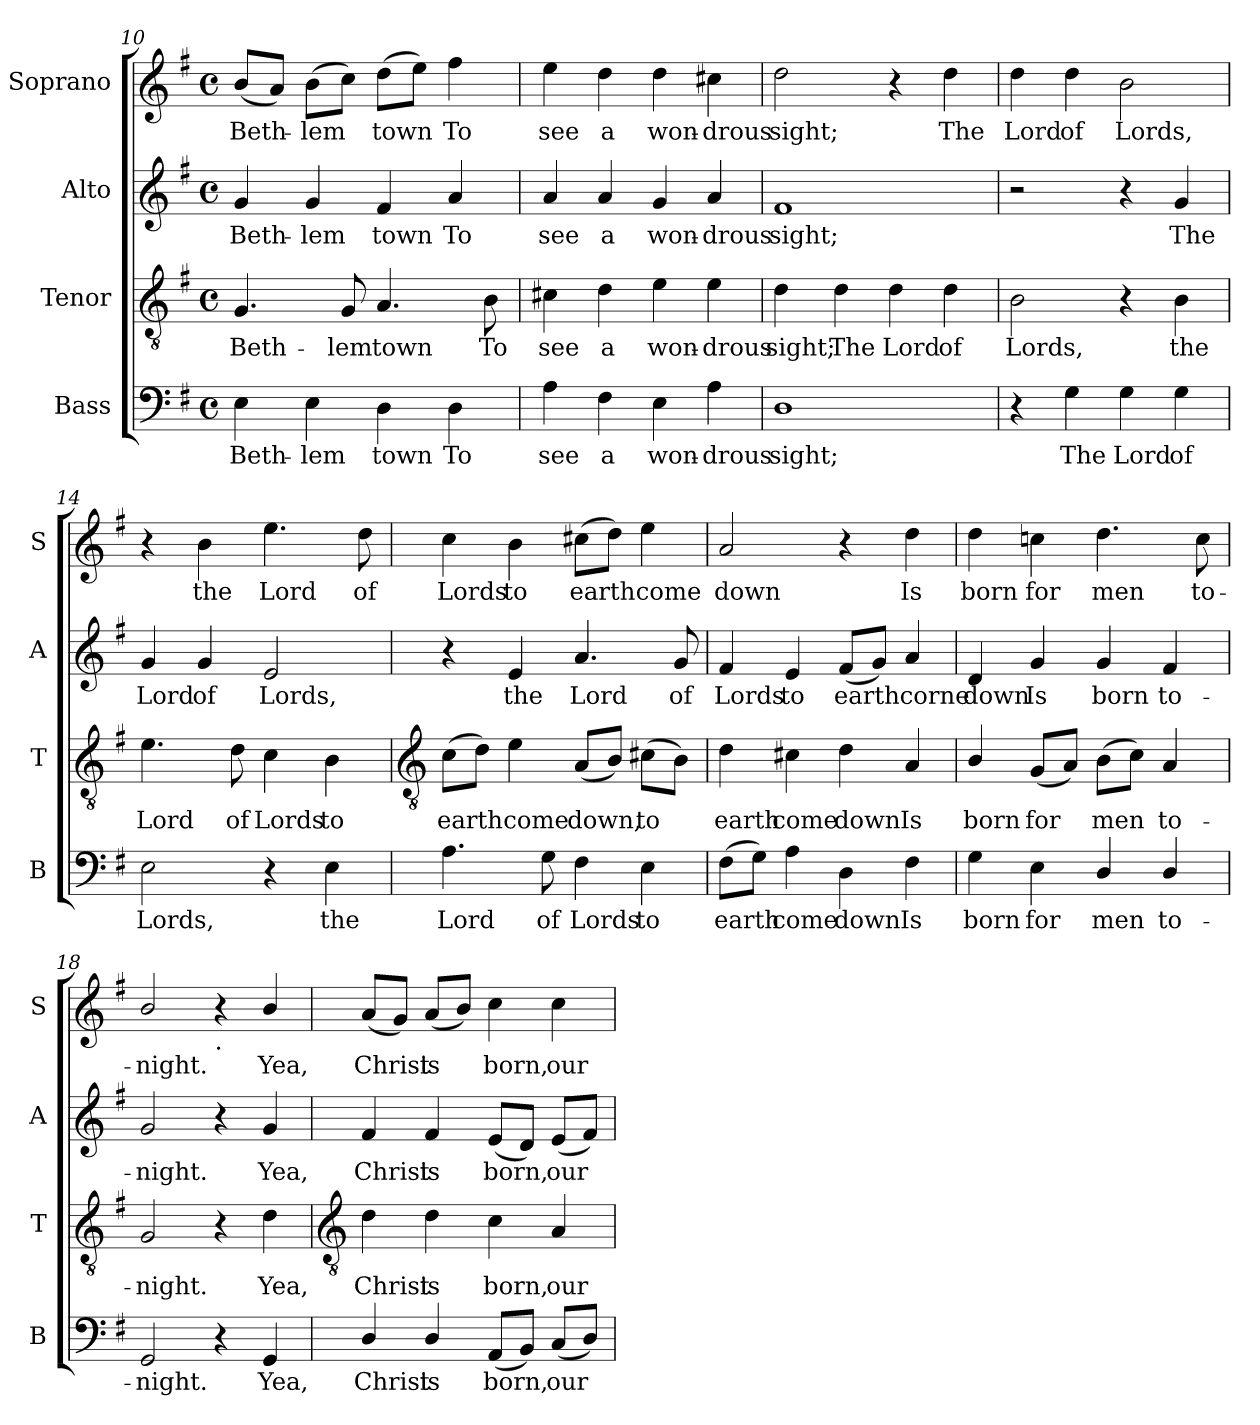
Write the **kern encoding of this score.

**kern	**text	**kern	**text	**kern	**text	**kern	**text
*part4	*part4	*part3	*part3	*part2	*part2	*part1	*part1
*staff4	*staff4	*staff3	*staff3	*staff2	*staff2	*staff1	*staff1
*I"Bass	*	*I"Tenor	*	*I"Alto	*	*I"Soprano	*
*I'B	*	*I'T	*	*I'A	*	*I'S	*
!!LO:LB:g=z
*clefF4	*	*clefGv2	*	*clefG2	*	*clefG2	*
*k[f#]	*	*k[f#]	*	*k[f#]	*	*k[f#]	*
*G:	*	*G:	*	*G:	*	*G:	*
*M4/4	*	*M4/4	*	*M4/4	*	*M4/4	*
*met(c)	*	*met(c)	*	*met(c)	*	*met(c)	*
=10	=10	=10	=10	=10	=10	=10	=10
!	!LO:LY:b	!	!LO:LY:b	!	!LO:LY:b	!	!LO:LY:b
4E	Beth-	4.G	Beth-	4g	Beth-	(<8bL	Beth-
.	.	.	.	.	.	8aJ)	.
!	!LO:LY:b	!	!	!	!LO:LY:b	!	!LO:LY:b
4E	-lem	.	.	4g	-lem	(>8bL	lem
!	!	!	!LO:LY:b	!	!	!	!
.	.	8G	-lem	.	.	8ccJ)	.
!	!LO:LY:b	!	!LO:LY:b	!	!LO:LY:b	!	!LO:LY:b
4D	town	4.A	town	4f#	town	(>8ddL	town
.	.	.	.	.	.	8eeJ)	.
!	!LO:LY:b	!	!	!	!LO:LY:b	!	!LO:LY:b
4D	To	.	.	4a	To	4ff#	To
!	!	!	!LO:LY:b	!	!	!	!
.	.	8B	To	.	.	.	.
=11	=11	=11	=11	=11	=11	=11	=11
!	!LO:LY:b	!	!LO:LY:b	!	!LO:LY:b	!	!LO:LY:b
4A	see	4c#X	see	4a	see	4ee	see
!	!LO:LY:b	!	!LO:LY:b	!	!LO:LY:b	!	!LO:LY:b
4F#	a	4d	a	4a	a	4dd	a
!	!LO:LY:b	!	!LO:LY:b	!	!LO:LY:b	!	!LO:LY:b
4E	won-	4e	won-	4g	won-	4dd	won-
!	!LO:LY:b	!	!LO:LY:b	!	!LO:LY:b	!	!LO:LY:b
4A	-drous	4e	-drous	4a	-drous	4cc#X	-drous
=12	=12	=12	=12	=12	=12	=12	=12
!	!LO:LY:b	!	!LO:LY:b	!	!LO:LY:b	!	!LO:LY:b
1D	sight;	4d	sight;	1f#	sight;	2dd	sight;
!	!	!	!LO:LY:b	!	!	!	!
.	.	4d	The	.	.	.	.
!	!	!	!LO:LY:b	!	!	!	!
.	.	4d	Lord	.	.	4r	.
!	!	!	!LO:LY:b	!	!	!	!LO:LY:b
.	.	4d	of	.	.	4dd	The
=13	=13	=13	=13	=13	=13	=13	=13
!	!	!	!LO:LY:b	!	!	!	!LO:LY:b
4r	.	2B	Lords,	2r	.	4dd	Lord
!	!LO:LY:b	!	!	!	!	!	!LO:LY:b
4G	The	.	.	.	.	4dd	of
!	!LO:LY:b	!	!	!	!	!	!LO:LY:b
4G	Lord	4r	.	4r	.	2b	Lords,
!	!LO:LY:b	!	!LO:LY:b	!	!LO:LY:b	!	!
4G	of	4B	the	4g	The	.	.
=14	=14	=14	=14	=14	=14	=14	=14
!	!LO:LY:b	!	!LO:LY:b	!	!LO:LY:b	!	!
2E	Lords,	4.e	Lord	4g	Lord	4r	.
!	!	!	!	!	!LO:LY:b	!	!LO:LY:b
.	.	.	.	4g	of	4b	the
!	!	!	!LO:LY:b	!	!	!	!
.	.	8d	of	.	.	.	.
!	!	!	!LO:LY:b	!	!LO:LY:b	!	!LO:LY:b
4r	.	4c	Lords	2e	Lords,	4.ee	Lord
!	!LO:LY:b	!	!LO:LY:b	!	!	!	!
4E	the	4B	to	.	.	.	.
!	!	!	!	!	!	!	!LO:LY:b
.	.	.	.	.	.	8dd	of
!!LO:LB:g=z
=15	=15	=15	=15	=15	=15	=15	=15
*	*	*clefGv2	*	*	*	*	*
!	!LO:LY:b	!	!LO:LY:b	!	!	!	!LO:LY:b
4.A	Lord	(>8cL	earth	4r	.	4cc	Lords
.	.	8dJ)	.	.	.	.	.
!	!	!	!LO:LY:b	!	!LO:LY:b	!	!LO:LY:b
.	.	4e	come	4e	the	4b	to
!	!LO:LY:b	!	!	!	!	!	!
8G	of	.	.	.	.	.	.
!	!LO:LY:b	!	!LO:LY:b	!	!LO:LY:b	!	!LO:LY:b
4F#	Lords	(<8AL	down,	4.a	Lord	(>8cc#XL	earth
.	.	8BJ)	.	.	.	8ddJ)	.
!	!LO:LY:b	!	!LO:LY:b	!	!	!	!LO:LY:b
4E	to	(>8c#XL	to	.	.	4ee	come
!	!	!	!	!	!LO:LY:b	!	!
.	.	8BJ)	.	8g	of	.	.
=16	=16	=16	=16	=16	=16	=16	=16
!	!LO:LY:b	!	!LO:LY:b	!	!LO:LY:b	!	!LO:LY:b
(>8F#L	earth	4d	earth	4f#	Lords	2a	down
8GJ)	.	.	.	.	.	.	.
!	!LO:LY:b	!	!LO:LY:b	!	!LO:LY:b	!	!
4A	come	4c#X	come	4e	to	.	.
!	!LO:LY:b	!	!LO:LY:b	!	!LO:LY:b	!	!
4D	down	4d	down	(<8f#L	earth	4r	.
.	.	.	.	8gJ)	.	.	.
!	!LO:LY:b	!	!LO:LY:b	!	!LO:LY:b	!	!LO:LY:b
4F#	Is	4A	Is	4a	corne	4dd	Is
=17	=17	=17	=17	=17	=17	=17	=17
!	!LO:LY:b	!	!LO:LY:b	!	!LO:LY:b	!	!LO:LY:b
4G	born	4B/	born	4d	down	4dd	born
!	!LO:LY:b	!	!LO:LY:b	!	!LO:LY:b	!	!LO:LY:b
4E	for	(<8GL	for	4g	Is	4ccn	for
.	.	8AJ)	.	.	.	.	.
!	!LO:LY:b	!	!LO:LY:b	!	!LO:LY:b	!	!LO:LY:b
4D/	men	(>8BL	men	4g	born	4.dd	men
.	.	8cJ)	.	.	.	.	.
!	!LO:LY:b	!	!LO:LY:b	!	!LO:LY:b	!	!
4D/	to-	4A	to-	4f#	to-	.	.
!	!	!	!	!	!	!	!LO:LY:b
.	.	.	.	.	.	8cc	to-
=18	=18	=18	=18	=18	=18	=18	=18
!	!LO:LY:b	!	!LO:LY:b	!	!LO:LY:b	!	!LO:LY:b
2GG	-night.	2G	-night.	2g	-night.	2b/	-night.
!	!	!	!	!	!	!LO:TX:b:t=.	!
4r	.	4r	.	4r	.	4r	.
!	!LO:LY:b	!	!LO:LY:b	!	!LO:LY:b	!	!LO:LY:b
4GG	Yea,	4d	Yea,	4g	Yea,	4b/	Yea,
!!LO:LB:g=z
=19	=19	=19	=19	=19	=19	=19	=19
*	*	*clefGv2	*	*	*	*	*
!	!LO:LY:b	!	!LO:LY:b	!	!LO:LY:b	!	!LO:LY:b
4D/	Christ	4d	Christ	4f#	Christ	(<8aL	Christ
.	.	.	.	.	.	8gJ)	.
!	!LO:LY:b	!	!LO:LY:b	!	!LO:LY:b	!	!LO:LY:b
4D/	is	4d	is	4f#	is	(<8aL	is
.	.	.	.	.	.	8bJ)	.
!	!LO:LY:b	!	!LO:LY:b	!	!LO:LY:b	!	!LO:LY:b
(<8AAL	born,	4c	born,	(<8eL	born,	4cc	born,
8BBJ)	.	.	.	8dJ)	.	.	.
!	!LO:LY:b	!	!LO:LY:b	!	!LO:LY:b	!	!LO:LY:b
(<8CL	our	4A	our	(<8eL	our	4cc	our
8DJ)	.	.	.	8f#J)	.	.	.
=	=	=	=	=	=	=	=
*-	*-	*-	*-	*-	*-	*-	*-
